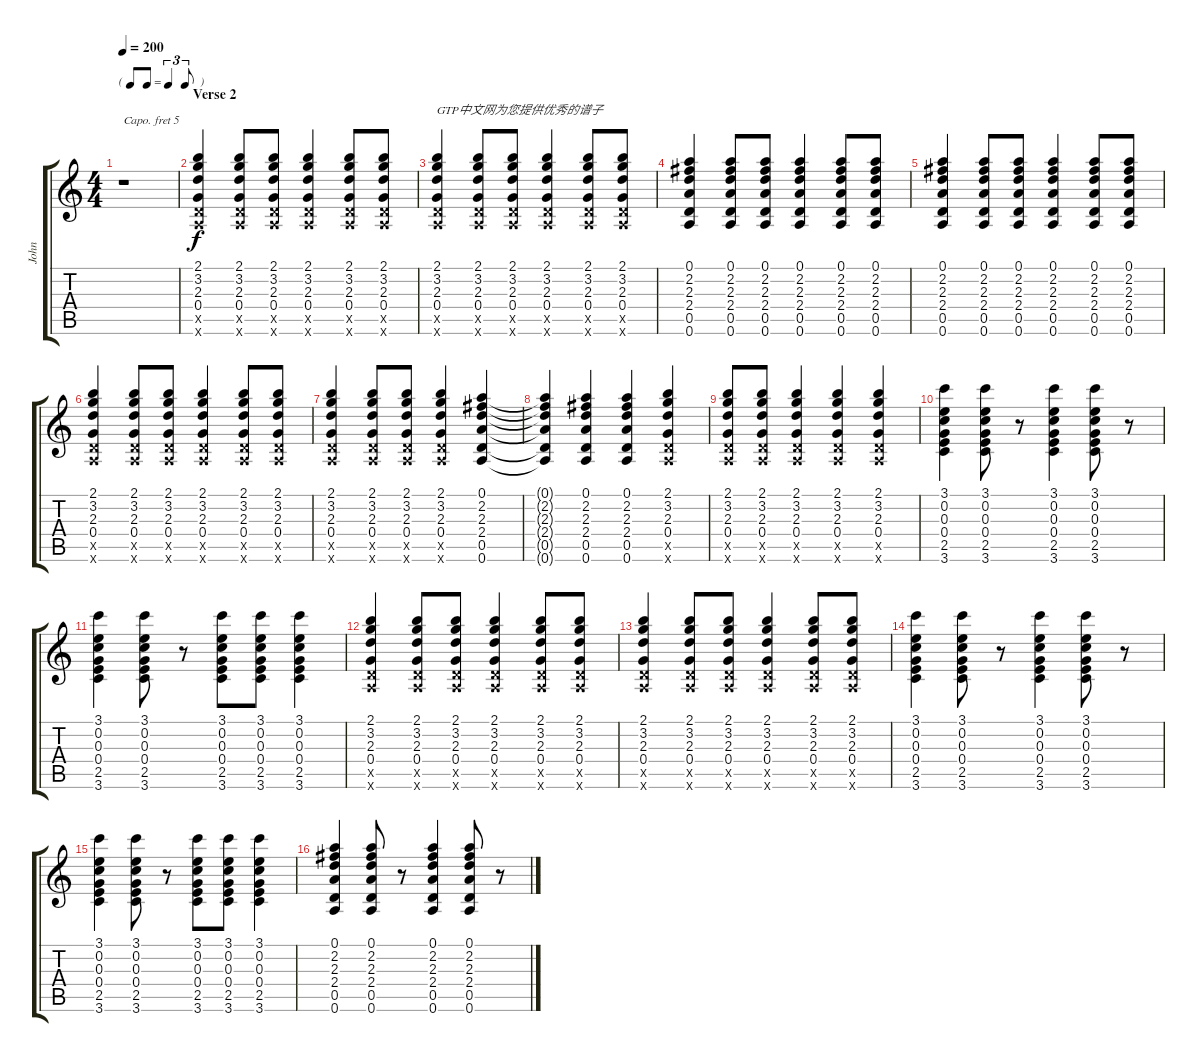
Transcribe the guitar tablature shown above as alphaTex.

\track ("John" "John") {instrument acousticguitarsteel}
\staff {score tabs}
\capo 5
\tuning (E4 B3 G3 D3 A2 E2) {hide}
\ts (4 4)
\tf triplet8th
\tempo 200
\clef g2
\ks c
r.1{dy f} |
\section ("" "Verse 2")
(2.1 3.2 2.3 0.4 0.5{x} 0.6{x}).4 (2.1 3.2 2.3 0.4 0.5{x} 0.6{x}).8 (2.1 3.2 2.3 0.4 0.5{x} 0.6{x}).8 (2.1 3.2 2.3 0.4 0.5{x} 0.6{x}).4 (2.1 3.2 2.3 0.4 0.5{x} 0.6{x}).8 (2.1 3.2 2.3 0.4 0.5{x} 0.6{x}).8 |
(2.1 3.2 2.3 0.4 0.5{x} 0.6{x}).4{txt "GTP中文网为您提供优秀的谱子"} (2.1 3.2 2.3 0.4 0.5{x} 0.6{x}).8 (2.1 3.2 2.3 0.4 0.5{x} 0.6{x}).8 (2.1 3.2 2.3 0.4 0.5{x} 0.6{x}).4 (2.1 3.2 2.3 0.4 0.5{x} 0.6{x}).8 (2.1 3.2 2.3 0.4 0.5{x} 0.6{x}).8 |
(0.1 2.2 2.3 2.4 0.5 0.6).4 (0.1 2.2 2.3 2.4 0.5 0.6).8 (0.1 2.2 2.3 2.4 0.5 0.6).8 (0.1 2.2 2.3 2.4 0.5 0.6).4 (0.1 2.2 2.3 2.4 0.5 0.6).8 (0.1 2.2 2.3 2.4 0.5 0.6).8 |
(0.1 2.2 2.3 2.4 0.5 0.6).4 (0.1 2.2 2.3 2.4 0.5 0.6).8 (0.1 2.2 2.3 2.4 0.5 0.6).8 (0.1 2.2 2.3 2.4 0.5 0.6).4 (0.1 2.2 2.3 2.4 0.5 0.6).8 (0.1 2.2 2.3 2.4 0.5 0.6).8 |
(2.1 3.2 2.3 0.4 0.5{x} 0.6{x}).4 (2.1 3.2 2.3 0.4 0.5{x} 0.6{x}).8 (2.1 3.2 2.3 0.4 0.5{x} 0.6{x}).8 (2.1 3.2 2.3 0.4 0.5{x} 0.6{x}).4 (2.1 3.2 2.3 0.4 0.5{x} 0.6{x}).8 (2.1 3.2 2.3 0.4 0.5{x} 0.6{x}).8 |
(2.1 3.2 2.3 0.4 0.5{x} 0.6{x}).4 (2.1 3.2 2.3 0.4 0.5{x} 0.6{x}).8 (2.1 3.2 2.3 0.4 0.5{x} 0.6{x}).8 (2.1 3.2 2.3 0.4 0.5{x} 0.6{x}).4 (0.1 2.2 2.3 2.4 0.5 0.6).4 |
(0.1{t} 2.2{t} 2.3{t} 2.4{t} 0.5{t} 0.6{t}).4 (0.1 2.2 2.3 2.4 0.5 0.6).4 (0.1 2.2 2.3 2.4 0.5 0.6).4 (2.1 3.2 2.3 0.4 0.5{x} 0.6{x}).4 |
(2.1 3.2 2.3 0.4 0.5{x} 0.6{x}).8 (2.1 3.2 2.3 0.4 0.5{x} 0.6{x}).8 (2.1 3.2 2.3 0.4 0.5{x} 0.6{x}).4 (2.1 3.2 2.3 0.4 0.5{x} 0.6{x}).4 (2.1 3.2 2.3 0.4 0.5{x} 0.6{x}).4 |
(3.1 0.2 0.3 0.4 2.5 3.6).4 (3.1 0.2 0.3 0.4 2.5 3.6).8 r.8 (3.1 0.2 0.3 0.4 2.5 3.6).4 (3.1 0.2 0.3 0.4 2.5 3.6).8 r.8 |
(3.1 0.2 0.3 0.4 2.5 3.6).4 (3.1 0.2 0.3 0.4 2.5 3.6).8 r.8 (3.1 0.2 0.3 0.4 2.5 3.6).8 (3.1 0.2 0.3 0.4 2.5 3.6).8 (3.1 0.2 0.3 0.4 2.5 3.6).4 |
(2.1 3.2 2.3 0.4 0.5{x} 0.6{x}).4 (2.1 3.2 2.3 0.4 0.5{x} 0.6{x}).8 (2.1 3.2 2.3 0.4 0.5{x} 0.6{x}).8 (2.1 3.2 2.3 0.4 0.5{x} 0.6{x}).4 (2.1 3.2 2.3 0.4 0.5{x} 0.6{x}).8 (2.1 3.2 2.3 0.4 0.5{x} 0.6{x}).8 |
(2.1 3.2 2.3 0.4 0.5{x} 0.6{x}).4 (2.1 3.2 2.3 0.4 0.5{x} 0.6{x}).8 (2.1 3.2 2.3 0.4 0.5{x} 0.6{x}).8 (2.1 3.2 2.3 0.4 0.5{x} 0.6{x}).4 (2.1 3.2 2.3 0.4 0.5{x} 0.6{x}).8 (2.1 3.2 2.3 0.4 0.5{x} 0.6{x}).8 |
(3.1 0.2 0.3 0.4 2.5 3.6).4 (3.1 0.2 0.3 0.4 2.5 3.6).8 r.8 (3.1 0.2 0.3 0.4 2.5 3.6).4 (3.1 0.2 0.3 0.4 2.5 3.6).8 r.8 |
(3.1 0.2 0.3 0.4 2.5 3.6).4 (3.1 0.2 0.3 0.4 2.5 3.6).8 r.8 (3.1 0.2 0.3 0.4 2.5 3.6).8 (3.1 0.2 0.3 0.4 2.5 3.6).8 (3.1 0.2 0.3 0.4 2.5 3.6).4 |
(0.1 2.2 2.3 2.4 0.5 0.6).4 (0.1 2.2 2.3 2.4 0.5 0.6).8 r.8 (0.1 2.2 2.3 2.4 0.5 0.6).4 (0.1 2.2 2.3 2.4 0.5 0.6).8 r.8
